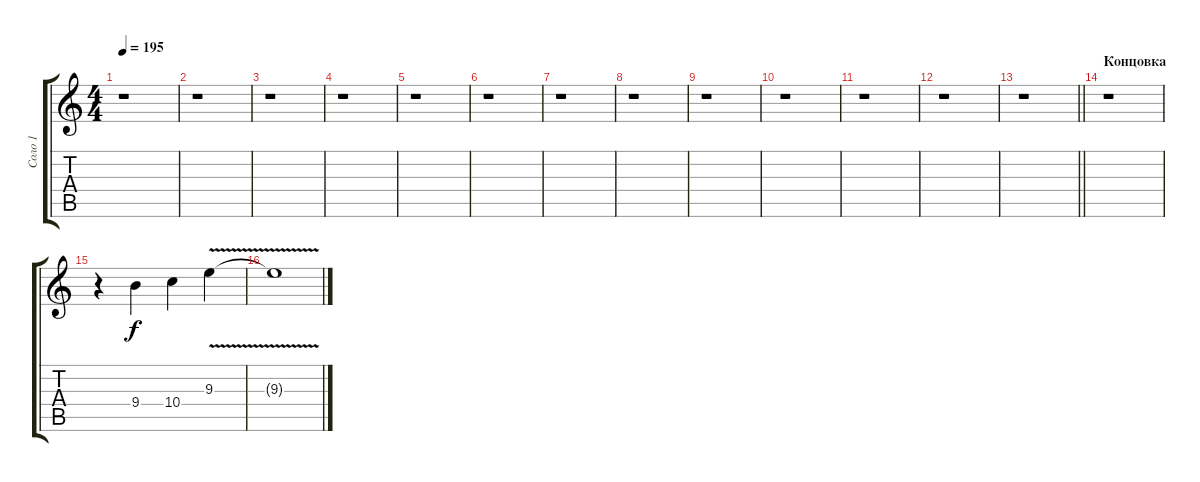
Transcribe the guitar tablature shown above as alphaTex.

\track ("Соло 1" "Соло 1") {instrument overdrivenguitar}
\staff {score tabs}
\tuning (E4 B3 G3 D3 A2 E2) {hide}
\ts (4 4)
\tempo 195
\clef g2
\ks c
r.1{dy f} |
r.1 |
r.1 |
r.1 |
r.1 |
r.1 |
r.1 |
r.1 |
r.1 |
r.1 |
r.1 |
r.1 |
\barLineRight lightlight
r.1 |
\section ("" "Концовка")
r.1 |
r.4 9.4.4 10.4.4 9.3{v}.4 |
9.3{t}.1
